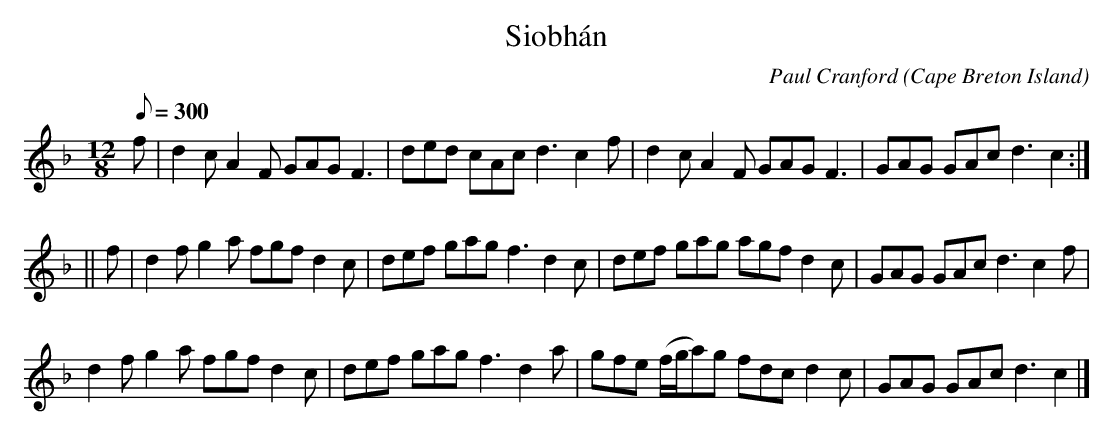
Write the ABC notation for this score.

X:1
T:Siobhán
C:Paul Cranford
O:Cape Breton Island
L:1/8
Q:300
M:12/8
K:F
f|d2 c A2 F GAG F3|ded cAc d3 c2 f|d2 c A2 F GAG F3|GAG GAc d3 c2:|
||f| d2 f g2 a fgf d2 c|def gag f3 d2 c|def gag agf d2 c|GAG GAc d3 c2 f|
d2 f g2 a fgf d2 c| def gag f3 d2 a|gfe (f/g/a)g fdc d2 c|GAG GAc d3 c2|]
